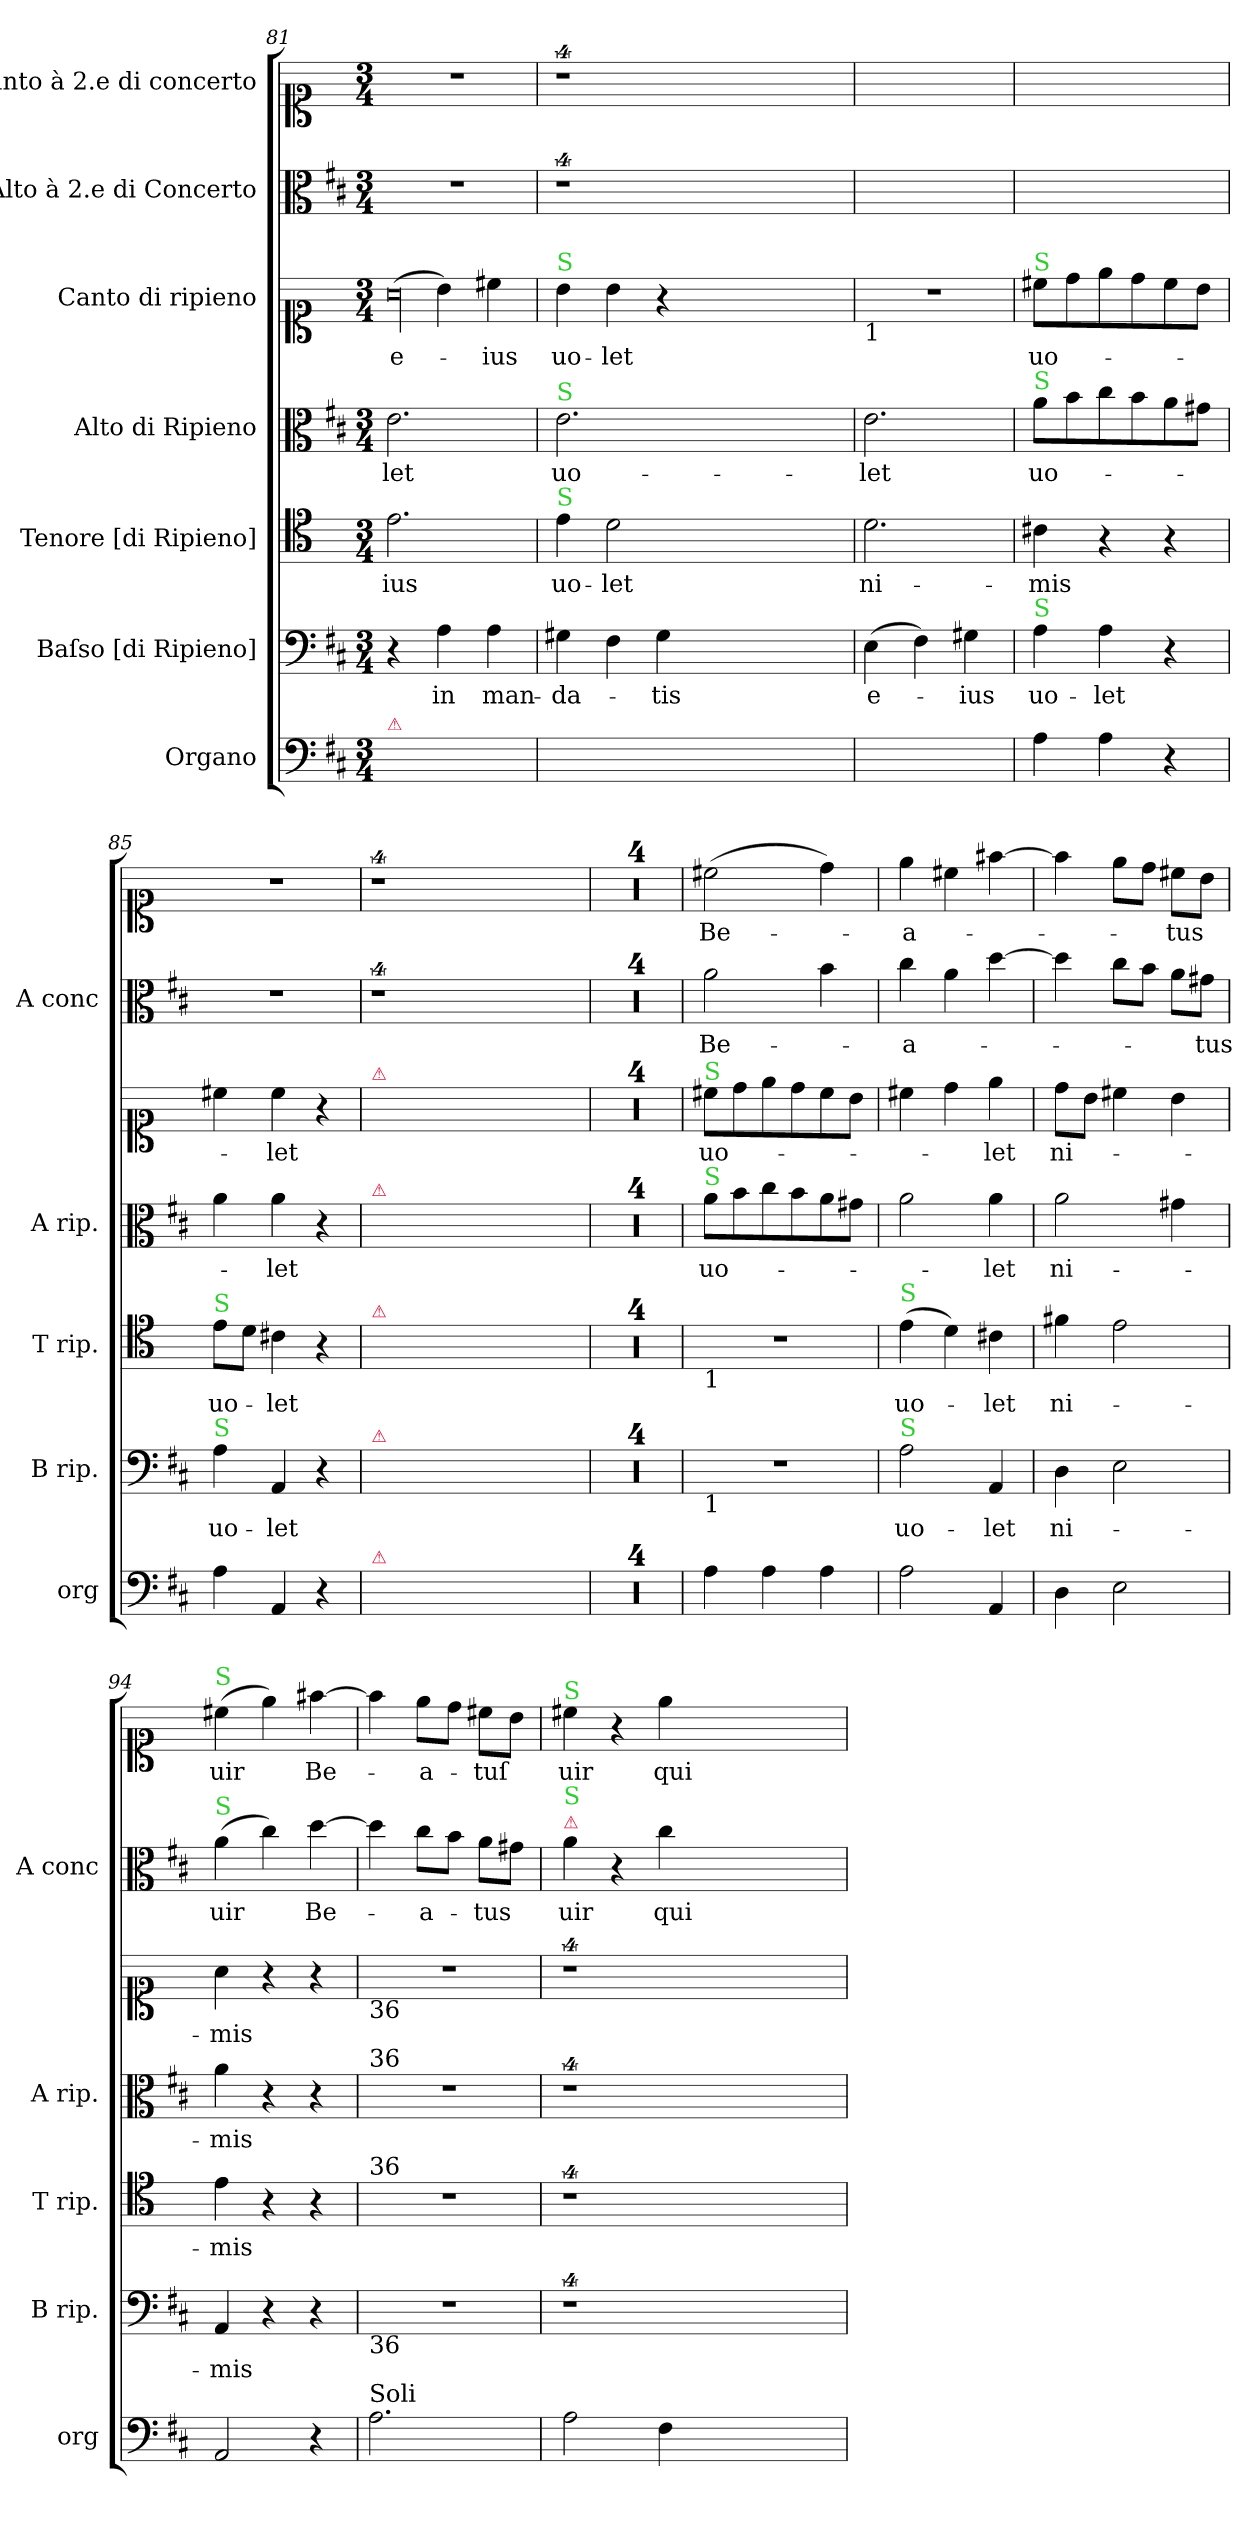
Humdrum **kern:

**kern	**kern	**text	**kern	**text	**kern	**text	**kern	**text	**kern	**text	**kern	**text
*part7	*part6	*part6	*part5	*part5	*part4	*part4	*part3	*part3	*part2	*part2	*part1	*part1
*staff7	*staff6	*staff6	*staff5	*staff5	*staff4	*staff4	*staff3	*staff3	*staff2	*staff2	*staff1	*staff1
*I"Organo	*I"Baſso [di Ripieno]	*	*I"Tenore [di Ripieno]	*	*I"Alto di Ripieno	*	*I"Canto di ripieno	*	*I"Alto à 2.e di Concerto	*	*I"Canto à 2.e di concerto	*
*I'org	*I'B rip.	*	*I'T rip.	*	*I'A rip.	*	*	*	*I'A conc	*	*	*
*clefF4	*clefF4	*	*clefC4	*	*clefC3	*	*clefC1	*	*clefC3	*	*clefC1	*
*k[f#c#]	*k[f#c#]	*	*	*	*k[f#c#]	*	*	*	*k[f#c#]	*	*	*
*M3/4	*M3/4	*	*M3/4	*	*M3/4	*	*M3/4	*	*M3/4	*	*M3/4	*
=81	=81	=81	=81	=81	=81	=81	=81	=81	=81	=81	=81	=81
!LO:TX:a:color=crimson:t=⚠	!	!	!	!	!	!	!	!	!	!	!	!
!	!	!	!	!	!	!	!LO:N:vis=00	!	!	!	!	!
2.ryy	4r	.	2.e\	-ius	2.e\	-let	(4a\	e-	2.r	.	2.r	.
.	4A\	in	.	.	.	.	4b\)	.	.	.	.	.
.	4A\	man-	.	.	.	.	4cc#\	-ius	.	.	.	.
=82	=82	=82	=82	=82	=82	=82	=82	=82	=82	=82	=82	=82
!	!	!	!	!	!	!	!LO:TX:a:color=limegreen:t=S	!	!	!	!	!
!	!	!	!	!	!LO:TX:a:color=limegreen:t=S	!	!	!	!	!	!	!
!	!	!	!LO:TX:a:color=limegreen:t=S	!	!	!	!	!	!	!	!	!
2.ryy	4G#X\	-da-	4e\	uo-	2.e\	uo-	4b\	uo-	4%9r	.	4%9r	.
.	4F#\	.	2d\	-let	.	.	4b\	-let	.	.	.	.
.	4G#\	-tis	.	.	.	.	4r	.	.	.	.	.
1.ryy	1.ryy	.	1.ryy	.	1.ryy	.	1.ryy	.	.	.	.	.
=83	=83	=83	=83	=83	=83	=83	=83	=83	=83	=83	=83	=83
!	!	!	!	!	!	!	!LO:TX:b:t=1	!	!	!	!	!
2.ryy	(4E\	e-	2.d\	ni-	2.e\	-let	2.r	.	2.ryy	.	2.ryy	.
.	4F#\)	.	.	.	.	.	.	.	.	.	.	.
.	4G#X\	-ius	.	.	.	.	.	.	.	.	.	.
=84	=84	=84	=84	=84	=84	=84	=84	=84	=84	=84	=84	=84
!	!	!	!	!	!	!	!LO:TX:a:color=limegreen:t=S	!	!	!	!	!
!	!	!	!	!	!LO:TX:a:color=limegreen:t=S	!	!	!	!	!	!	!
!	!LO:TX:a:color=limegreen:t=S	!	!	!	!	!	!	!	!	!	!	!
4A\	4A\	uo-	4c#\	-mis	8a\L	uo-	8cc#\L	uo-	2.ryy	.	2.ryy	.
.	.	.	.	.	8b\	.	8dd\	.	.	.	.	.
4A\	4A\	-let	4r	.	8cc#\	.	8ee\	.	.	.	.	.
.	.	.	.	.	8b\	.	8dd\	.	.	.	.	.
4r	4r	.	4r	.	8a\	.	8cc#\	.	.	.	.	.
.	.	.	.	.	8g#X\J	.	8b\J	.	.	.	.	.
=85	=85	=85	=85	=85	=85	=85	=85	=85	=85	=85	=85	=85
!	!	!	!LO:TX:a:color=limegreen:t=S	!	!	!	!	!	!	!	!	!
!	!LO:TX:a:color=limegreen:t=S	!	!	!	!	!	!	!	!	!	!	!
4A\	4A\	uo-	8e\L	uo-	4a\	.	4cc#\	.	2.r	.	2.r	.
.	.	.	8d\J	.	.	.	.	.	.	.	.	.
4AA/	4AA/	-let	4c#\	-let	4a\	-let	4cc#\	-let	.	.	.	.
4r	4r	.	4r	.	4r	.	4r	.	.	.	.	.
=86	=86	=86	=86	=86	=86	=86	=86	=86	=86	=86	=86	=86
!	!	!	!	!	!	!	!LO:TX:a:color=crimson:t=⚠	!	!	!	!	!
!	!	!	!	!	!LO:TX:a:color=crimson:t=⚠	!	!	!	!	!	!	!
!	!	!	!LO:TX:a:color=crimson:t=⚠	!	!	!	!	!	!	!	!	!
!	!LO:TX:a:color=crimson:t=⚠	!	!	!	!	!	!	!	!	!	!	!
!LO:TX:a:color=crimson:t=⚠	!	!	!	!	!	!	!	!	!	!	!	!
2.ryy	2.ryy	.	2.ryy	.	2.ryy	.	2.ryy	.	4%9r	.	4%9r	.
1.ryy	1.ryy	.	1.ryy	.	1.ryy	.	1.ryy	.	.	.	.	.
=87	=87	=87	=87	=87	=87	=87	=87	=87	=87	=87	=87	=87
2.ryy	2.ryy	.	2.ryy	.	2.ryy	.	2.ryy	.	2.ryy	.	2.ryy	.
=88	=88	=88	=88	=88	=88	=88	=88	=88	=88	=88	=88	=88
2.ryy	2.ryy	.	2.ryy	.	2.ryy	.	2.ryy	.	2.ryy	.	2.ryy	.
=89	=89	=89	=89	=89	=89	=89	=89	=89	=89	=89	=89	=89
2.ryy	2.ryy	.	2.ryy	.	2.ryy	.	2.ryy	.	2.r	.	2.r	.
=90	=90	=90	=90	=90	=90	=90	=90	=90	=90	=90	=90	=90
2.ryy	2.ryy	.	2.ryy	.	2.ryy	.	2.ryy	.	2.ryy	.	2.r	.
=91	=91	=91	=91	=91	=91	=91	=91	=91	=91	=91	=91	=91
!	!	!	!	!	!	!	!LO:TX:a:color=limegreen:t=S	!	!	!	!	!
!	!	!	!	!	!LO:TX:a:color=limegreen:t=S	!	!	!	!	!	!	!
!	!	!	!LO:TX:b:t=1	!	!	!	!	!	!	!	!	!
!	!LO:TX:b:t=1	!	!	!	!	!	!	!	!	!	!	!
4A\	2.r	.	2.r	.	8a\L	uo-	8cc#\L	uo-	2a\	Be-	(2cc#\	Be-
.	.	.	.	.	8b\	.	8dd\	.	.	.	.	.
4A\	.	.	.	.	8cc#\	.	8ee\	.	.	.	.	.
.	.	.	.	.	8b\	.	8dd\	.	.	.	.	.
4A\	.	.	.	.	8a\	.	8cc#\	.	4b\	.	4dd\)	.
.	.	.	.	.	8g#X\J	.	8b\J	.	.	.	.	.
=92	=92	=92	=92	=92	=92	=92	=92	=92	=92	=92	=92	=92
!	!	!	!LO:TX:a:color=limegreen:t=S	!	!	!	!	!	!	!	!	!
!	!LO:TX:a:color=limegreen:t=S	!	!	!	!	!	!	!	!	!	!	!
2A\	2A\	uo-	(4e\	uo-	2a\	.	4cc#\	.	4cc#\	-a-	4ee\	-a-
.	.	.	4d\)	.	.	.	4dd\	.	4a\	.	4cc#\	.
4AA/	4AA/	-let	4c#\	-let	4a\	-let	4ee\	-let	[4dd\	.	[4ff#\	.
=93	=93	=93	=93	=93	=93	=93	=93	=93	=93	=93	=93	=93
4D\	4D\	ni-	4f#\	ni-	2a\	ni-	8dd\L	ni-	4dd\]	.	4ff#\]	.
.	.	.	.	.	.	.	8b\J	.	.	.	.	.
2E\	2E\	.	2e\	.	.	.	4cc#\	.	8cc#\L	.	8ee\L	.
.	.	.	.	.	.	.	.	.	8b\J	.	8dd\J	.
.	.	.	.	.	4g#X\	.	4b\	.	8a\L	.	8cc#\L	-tus
.	.	.	.	.	.	.	.	.	8g#X\J	-tus	8b\J	.
=94	=94	=94	=94	=94	=94	=94	=94	=94	=94	=94	=94	=94
!	!	!	!	!	!	!	!	!	!	!	!LO:TX:a:color=limegreen:t=S	!
!	!	!	!	!	!	!	!	!	!LO:TX:a:color=limegreen:t=S	!	!	!
2AA/	4AA/	-mis	4e\	-mis	4a\	-mis	4a\	-mis	(4a\	uir	(4cc#\	uir
.	4r	.	4r	.	4r	.	4r	.	4cc#\)	.	4ee\)	.
4r	4r	.	4r	.	4r	.	4r	.	[4dd\	Be-	[4ff#\	Be-
=95	=95	=95	=95	=95	=95	=95	=95	=95	=95	=95	=95	=95
!	!	!	!	!	!	!	!LO:TX:b:t=36	!	!	!	!	!
!	!	!	!	!	!LO:TX:a:t=36	!	!	!	!	!	!	!
!	!	!	!LO:TX:a:t=36	!	!	!	!	!	!	!	!	!
!	!LO:TX:b:t=36	!	!	!	!	!	!	!	!	!	!	!
!LO:TX:a:t=Soli	!	!	!	!	!	!	!	!	!	!	!	!
2.A\	2.r	.	2.r	.	2.r	.	2.r	.	4dd\]	.	4ff#\]	.
.	.	.	.	.	.	.	.	.	8cc#\L	-a-	8ee\L	-a-
.	.	.	.	.	.	.	.	.	8b\J	.	8dd\J	.
.	.	.	.	.	.	.	.	.	8a\L	-tus	8cc#\L	-tuſ
.	.	.	.	.	.	.	.	.	8g#X\J	.	8b\J	.
=96	=96	=96	=96	=96	=96	=96	=96	=96	=96	=96	=96	=96
!	!	!	!	!	!	!	!	!	!	!	!LO:TX:a:color=limegreen:t=S	!
!	!	!	!	!	!	!	!	!	!LO:TX:a:color=crimson:t=⚠	!	!	!
!	!	!	!	!	!	!	!	!	!LO:TX:a:color=limegreen:t=S	!	!	!
2A\	4%9r	.	4%9r	.	4%9r	.	4%9r	.	4a\	uir	4cc#\	uir
.	.	.	.	.	.	.	.	.	4r	.	4r	.
4F#\	.	.	.	.	.	.	.	.	4cc#\	qui	4ee\	qui
1.ryy	.	.	.	.	.	.	.	.	1.ryy	.	1.ryy	.
=	=	=	=	=	=	=	=	=	=	=	=	=
*-	*-	*-	*-	*-	*-	*-	*-	*-	*-	*-	*-	*-
